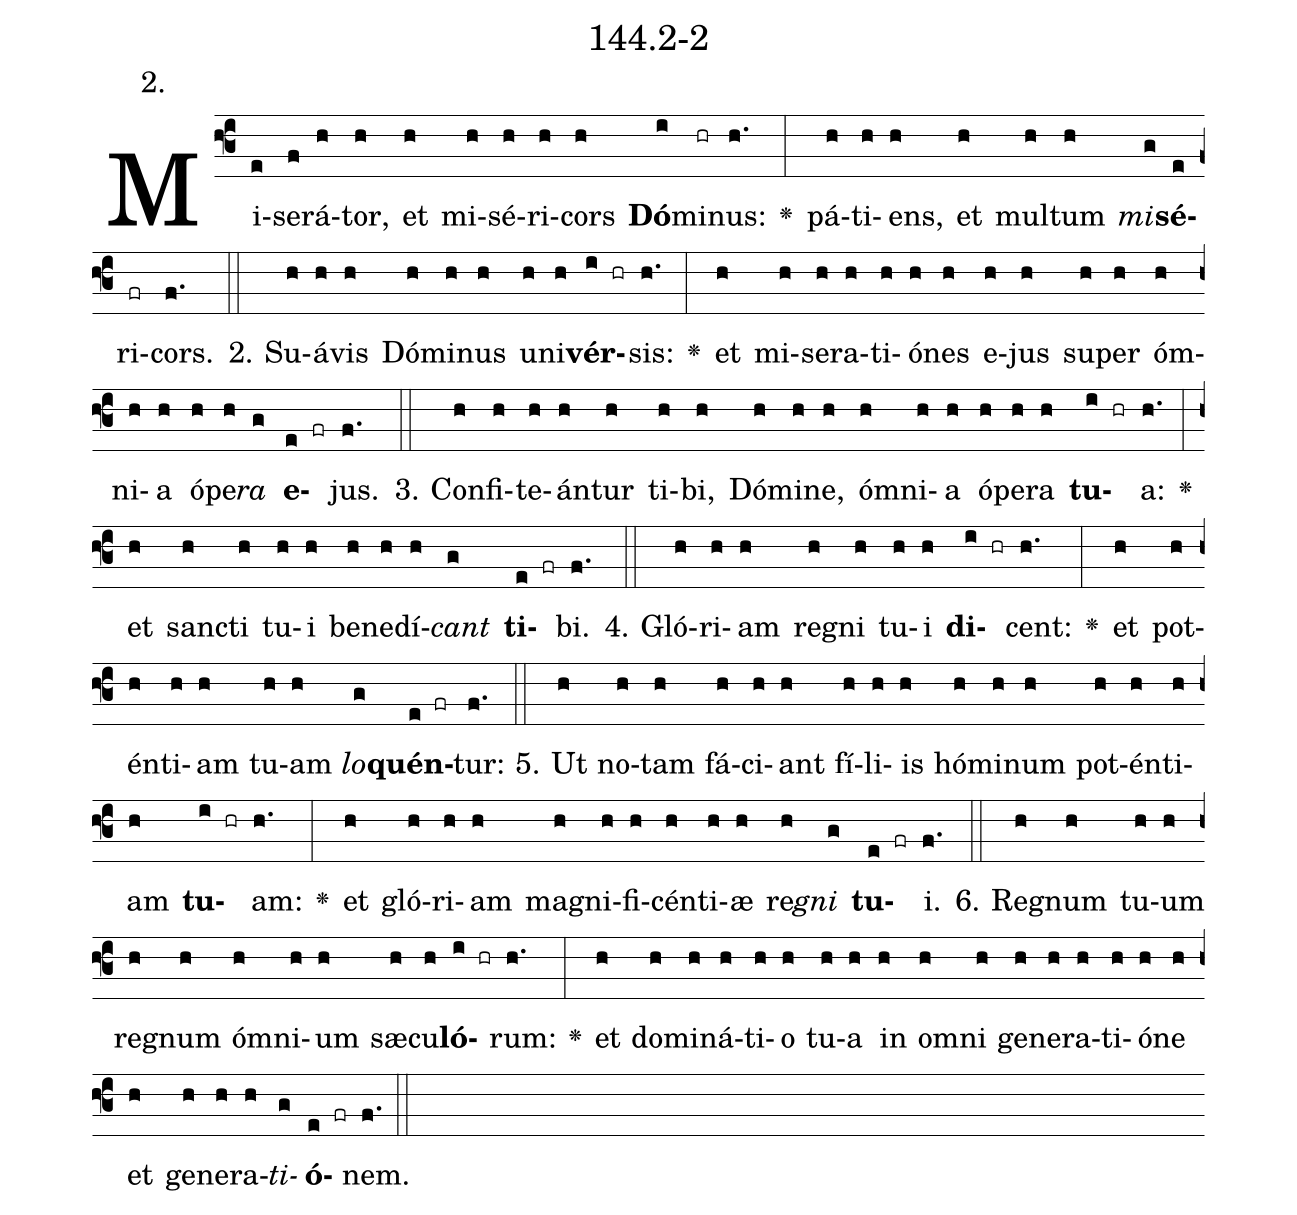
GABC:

name: 144.2-2;
annotation: 2.;
%%
(f3)Mi(e)se(f)rá(h)tor,(h) et(h) mi(h)sé(h)ri(h)cors(h) <b>Dó</b>(i)mi(hr)nus:(h.) <v>\greheightstar</v>(:) pá(h)ti(h)ens,(h) et(h) mul(h)tum(h) <i>mi</i>(g)<b>sé</b>(e)ri(fr)cors.(f.) (::)
2. Su(h)á(h)vis(h) Dó(h)mi(h)nus(h) u(h)ni(h)<b>vér</b>(i hr)sis:(h.) <v>\greheightstar</v>(:) et(h) mi(h)se(h)ra(h)ti(h)ó(h)nes(h) e(h)jus(h) su(h)per(h) óm(h)ni(h)a(h) ó(h)pe(h)<i>ra</i>(g) <b>e</b>(e fr)jus.(f.) (::)
3. Con(h)fi(h)te(h)án(h)tur(h) ti(h)bi,(h) Dó(h)mi(h)ne,(h) óm(h)ni(h)a(h) ó(h)pe(h)ra(h) <b>tu</b>(i hr)a:(h.) <v>\greheightstar</v>(:) et(h) sanc(h)ti(h) tu(h)i(h) be(h)ne(h)dí(h)<i>cant</i>(g) <b>ti</b>(e fr)bi.(f.) (::)
4. Gló(h)ri(h)am(h) re(h)gni(h) tu(h)i(h) <b>di</b>(i hr)cent:(h.) <v>\greheightstar</v>(:) et(h) pot(h)én(h)ti(h)am(h) tu(h)am(h) <i>lo</i>(g)<b>quén</b>(e fr)tur:(f.) (::)
5. Ut(h) no(h)tam(h) fá(h)ci(h)ant(h) fí(h)li(h)is(h) hó(h)mi(h)num(h) pot(h)én(h)ti(h)am(h) <b>tu</b>(i hr)am:(h.) <v>\greheightstar</v>(:) et(h) gló(h)ri(h)am(h) ma(h)gni(h)fi(h)cén(h)ti(h)æ(h) re(h)<i>gni</i>(g) <b>tu</b>(e fr)i.(f.) (::)
6. Re(h)gnum(h) tu(h)um(h) re(h)gnum(h) óm(h)ni(h)um(h) sæ(h)cu(h)<b>ló</b>(i hr)rum:(h.) <v>\greheightstar</v>(:) et(h) do(h)mi(h)ná(h)ti(h)o(h) tu(h)a(h) in(h) om(h)ni(h) ge(h)ne(h)ra(h)ti(h)ó(h)ne(h) et(h) ge(h)ne(h)ra(h)<i>ti</i>(g)<b>ó</b>(e fr)nem.(f.) (::)
